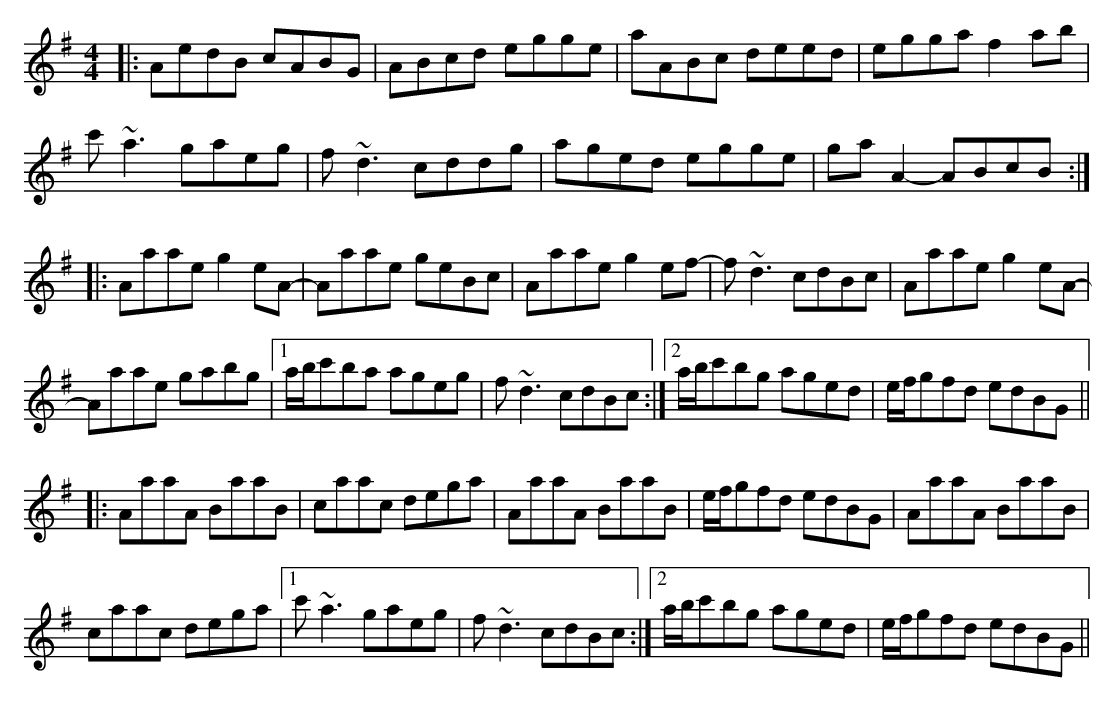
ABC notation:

X:1
M:4/4
K:Ador
|:AedB cABG|ABcd egge|aABc deed|egga f2ab|
c'~a3 gaeg|f~d3 cddg|aged egge|gaA2- ABcB:|
|:Aaae g2eA-|Aaae geBc|Aaae g2ef-|f~d3 cdBc|Aaae g2eA-|
Aaae gabg|1 a/b/c'ba ageg|f~d3 cdBc:|2 a/b/c'bg aged|e/f/gfd edBG||
|:AaaA BaaB|caac dega|AaaA BaaB|e/f/gfd edBG|AaaA BaaB|
caac dega|1 c'~a3 gaeg|f~d3 cdBc:|2 a/b/c'bg aged|e/f/gfd edBG||
